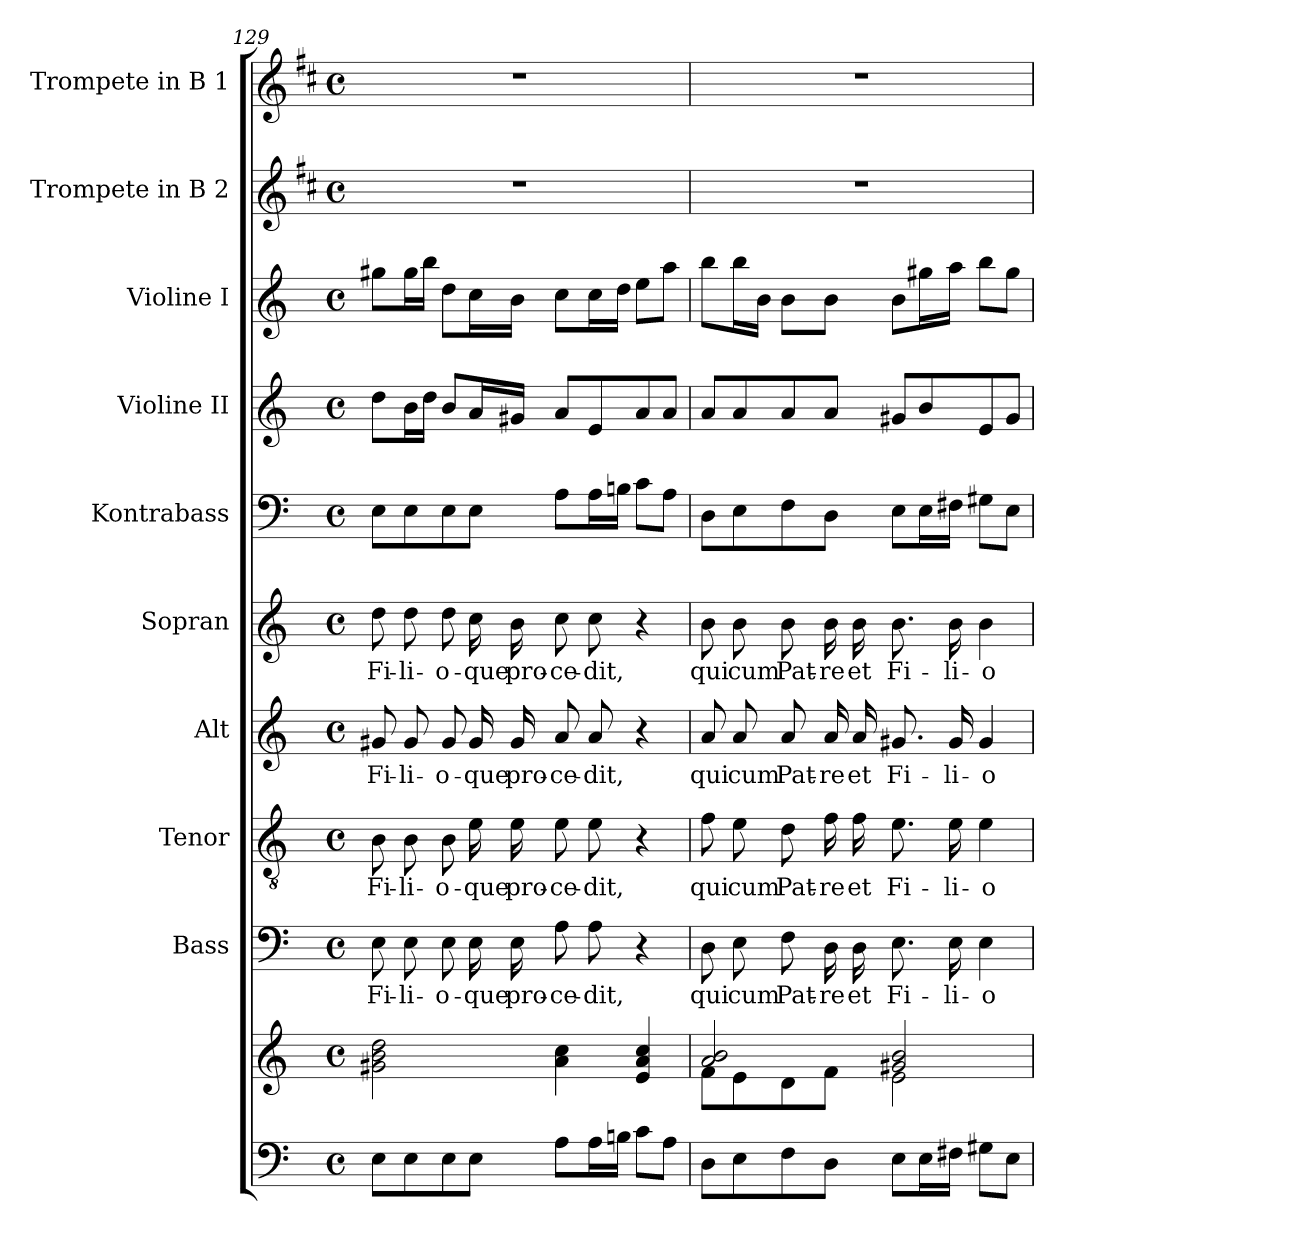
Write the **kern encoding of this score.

**kern	**kern	**kern	**text	**kern	**text	**kern	**text	**kern	**text	**kern	**kern	**kern	**kern	**kern
*part10	*part10	*part9	*part9	*part8	*part8	*part7	*part7	*part6	*part6	*part5	*part4	*part3	*part2	*part1
*staff11	*staff10	*staff9	*staff9	*staff8	*staff8	*staff7	*staff7	*staff6	*staff6	*staff5	*staff4	*staff3	*staff2	*staff1
*	*	*I"Bass	*	*I"Tenor	*	*I"Alt	*	*I"Sopran	*	*I"Kontrabass	*I"Violine II	*I"Violine I	*I"Trompete in B 2	*I"Trompete in B 1
*	*	*I'B.	*	*I'T.	*	*I'A.	*	*I'S.	*	*I'Kb.	*I'Vl. II	*I'Vl. I	*I'Tr. 2	*I'Tr. 1
*clefF4	*clefG2	*clefF4	*	*clefGv2	*	*clefG2	*	*clefG2	*	*clefF4	*clefG2	*clefG2	*clefG2	*clefG2
*	*	*	*	*	*	*	*	*	*	*ITrd7c12	*	*	*ITrd1c2	*ITrd1c2
*k[]	*k[]	*k[]	*	*k[]	*	*k[]	*	*k[]	*	*k[]	*k[]	*k[]	*k[]	*k[]
*C:	*C:	*C:	*	*C:	*	*C:	*	*C:	*	*C:	*C:	*C:	*C:	*C:
*M4/4	*M4/4	*M4/4	*	*M4/4	*	*M4/4	*	*M4/4	*	*M4/4	*M4/4	*M4/4	*M4/4	*M4/4
*met(c)	*met(c)	*met(c)	*	*met(c)	*	*met(c)	*	*met(c)	*	*met(c)	*met(c)	*met(c)	*met(c)	*met(c)
=129	=129	=129	=129	=129	=129	=129	=129	=129	=129	=129	=129	=129	=129	=129
!	!	!	!LO:LY:b	!	!LO:LY:b	!	!LO:LY:b	!	!LO:LY:b	!	!	!	!	!
8E\L	2g#X\ 2b\ 2dd\	8E\	Fi-	8B\	Fi-	8g#X/	Fi-	8dd\	Fi-	8EE\L	8dd\L	8gg#X\L	1r	1r
!	!	!	!LO:LY:b	!	!LO:LY:b	!	!LO:LY:b	!	!LO:LY:b	!	!	!	!	!
8E\	.	8E\	-li-	8B\	-li-	8g#/	-li-	8dd\	-li-	8EE\	16b\L	16gg#\L	.	.
.	.	.	.	.	.	.	.	.	.	.	16dd\JJ	16bb\JJ	.	.
!	!	!	!LO:LY:b	!	!LO:LY:b	!	!LO:LY:b	!	!LO:LY:b	!	!	!	!	!
8E\	.	8E\	-o-	8B\	-o-	8g#/	-o-	8dd\	-o-	8EE\	8b/L	8dd\L	.	.
!	!	!	!LO:LY:b	!	!LO:LY:b	!	!LO:LY:b	!	!LO:LY:b	!	!	!	!	!
8E\J	.	16E\	-que	16e\	-que	16g#/	-que	16cc\	-que	8EE\J	16a/L	16cc\L	.	.
!	!	!	!LO:LY:b	!	!LO:LY:b	!	!LO:LY:b	!	!LO:LY:b	!	!	!	!	!
.	.	16E\	pro-	16e\	pro-	16g#/	pro-	16b\	pro-	.	16g#X/JJ	16b\JJ	.	.
!	!	!	!LO:LY:b	!	!LO:LY:b	!	!LO:LY:b	!	!LO:LY:b	!	!	!	!	!
8A\L	4a\ 4cc\	8A\	-ce-	8e\	-ce-	8a/	-ce-	8cc\	-ce-	8AA\L	8a/L	8cc\L	.	.
!	!	!	!LO:LY:b	!	!LO:LY:b	!	!LO:LY:b	!	!LO:LY:b	!	!	!	!	!
16A\L	.	8A\	-dit,	8e\	-dit,	8a/	-dit,	8cc\	-dit,	16AA\L	8e/	16cc\L	.	.
16Bn\JJ	.	.	.	.	.	.	.	.	.	16BBn\JJ	.	16dd\JJ	.	.
8c\L	4e/ 4a/ 4cc/	4r	.	4r	.	4r	.	4r	.	8C\L	8a/	8ee\L	.	.
8A\J	.	.	.	.	.	.	.	.	.	8AA\J	8a/J	8aa\J	.	.
!!LO:PB:g=z
=130	=130	=130	=130	=130	=130	=130	=130	=130	=130	=130	=130	=130	=130	=130
*	*^	*	*	*	*	*	*	*	*	*	*	*	*	*
!	!	!	!	!LO:LY:b	!	!LO:LY:b	!	!LO:LY:b	!	!LO:LY:b	!	!	!	!	!
8D\L	2a/ 2b/	8f\L	8D\	qui	8f\	qui	8a/	qui	8b\	qui	8DD\L	8a/L	8bb\L	1r	1r
!	!	!	!	!LO:LY:b	!	!LO:LY:b	!	!LO:LY:b	!	!LO:LY:b	!	!	!	!	!
8E\	.	8e\	8E\	cum	8e\	cum	8a/	cum	8b\	cum	8EE\	8a/	16bb\L	.	.
.	.	.	.	.	.	.	.	.	.	.	.	.	16b\JJ	.	.
!	!	!	!	!LO:LY:b	!	!LO:LY:b	!	!LO:LY:b	!	!LO:LY:b	!	!	!	!	!
8F\	.	8d\	8F\	Pat-	8d\	Pat-	8a/	Pat-	8b\	Pat-	8FF\	8a/	8b\L	.	.
!	!	!	!	!LO:LY:b	!	!LO:LY:b	!	!LO:LY:b	!	!LO:LY:b	!	!	!	!	!
8D\J	.	8f\J	16D\	-re	16f\	-re	16a/	-re	16b\	-re	8DD\J	8a/J	8b\J	.	.
!	!	!	!	!LO:LY:b	!	!LO:LY:b	!	!LO:LY:b	!	!LO:LY:b	!	!	!	!	!
.	.	.	16D\	et	16f\	et	16a/	et	16b\	et	.	.	.	.	.
!	!	!	!	!LO:LY:b	!	!LO:LY:b	!	!LO:LY:b	!	!LO:LY:b	!	!	!	!	!
8E\L	2g#X/ 2b/	2e\	8.E\	Fi-	8.e\	Fi-	8.g#X/	Fi-	8.b\	Fi-	8EE\L	8g#X/L	8b\L	.	.
16E\L	.	.	.	.	.	.	.	.	.	.	16EE\L	8b/	16gg#X\L	.	.
!	!	!	!	!LO:LY:b	!	!LO:LY:b	!	!LO:LY:b	!	!LO:LY:b	!	!	!	!	!
16F#X\JJ	.	.	16E\	-li-	16e\	-li-	16g#/	-li-	16b\	-li-	16FF#X\JJ	.	16aa\JJ	.	.
!	!	!	!	!LO:LY:b	!	!LO:LY:b	!	!LO:LY:b	!	!LO:LY:b	!	!	!	!	!
8G#X\L	.	.	4E\	-o	4e\	-o	4g#/	-o	4b\	-o	8GG#X\L	8e/	8bb\L	.	.
8E\J	.	.	.	.	.	.	.	.	.	.	8EE\J	8g#/J	8gg#\J	.	.
*	*v	*v	*	*	*	*	*	*	*	*	*	*	*	*	*
=	=	=	=	=	=	=	=	=	=	=	=	=	=	=
*-	*-	*-	*-	*-	*-	*-	*-	*-	*-	*-	*-	*-	*-	*-
